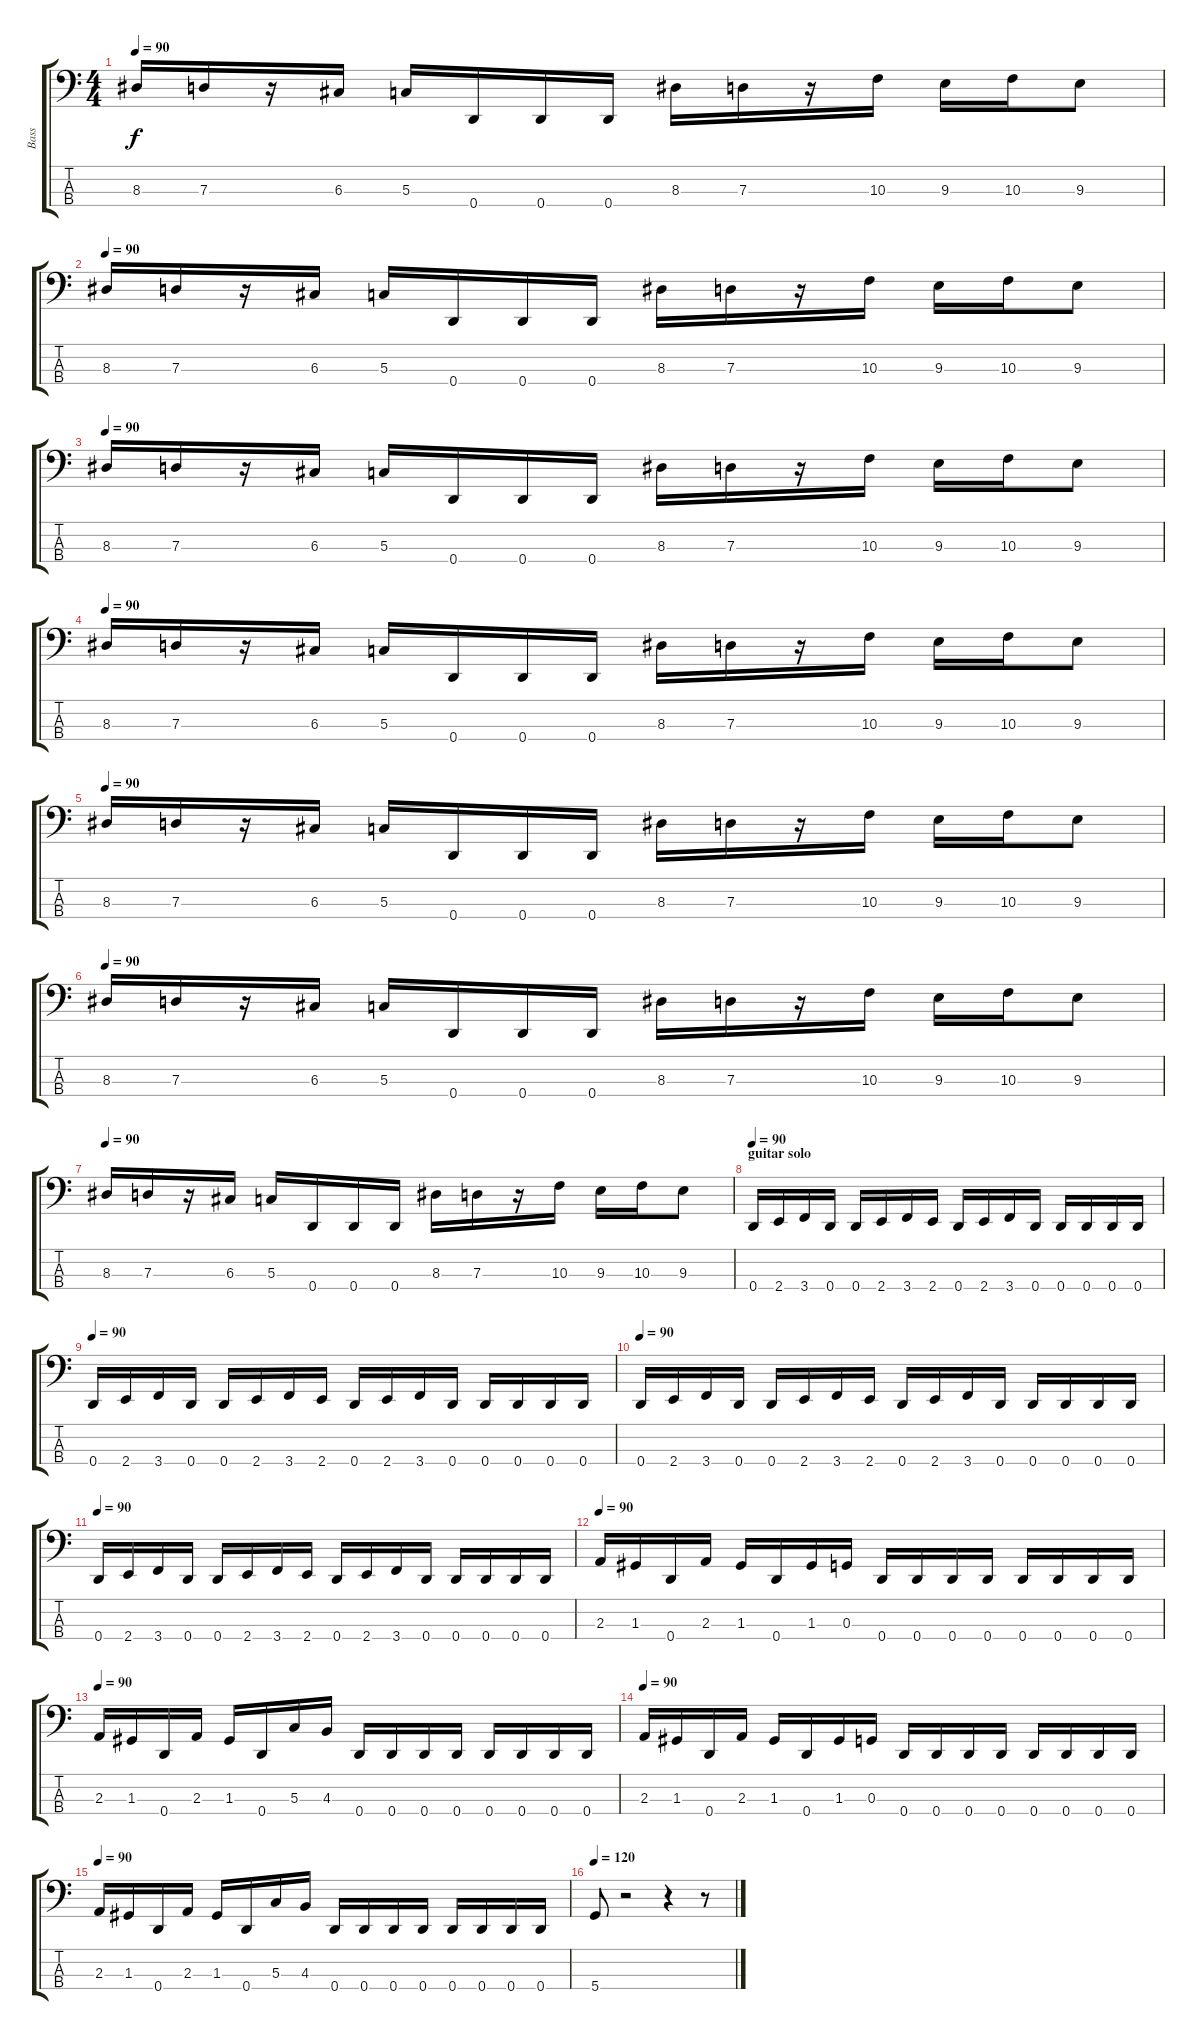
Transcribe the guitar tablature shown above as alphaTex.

\track ("Bass" "Bass") {instrument electricbasspick}
\staff {score tabs}
\tuning (F2 C2 G1 D1) {hide}
\ts (4 4)
\tempo 90
\clef f4
\ks c
8.3.16{dy f} 7.3.16 r.16 6.3.16 5.3.16 0.4.16 0.4.16 0.4.16 8.3.16 7.3.16 r.16 10.3.16 9.3.16 10.3.16 9.3.8 |
\tempo 90
8.3.16 7.3.16 r.16 6.3.16 5.3.16 0.4.16 0.4.16 0.4.16 8.3.16 7.3.16 r.16 10.3.16 9.3.16 10.3.16 9.3.8 |
\tempo 90
8.3.16 7.3.16 r.16 6.3.16 5.3.16 0.4.16 0.4.16 0.4.16 8.3.16 7.3.16 r.16 10.3.16 9.3.16 10.3.16 9.3.8 |
\tempo 90
8.3.16 7.3.16 r.16 6.3.16 5.3.16 0.4.16 0.4.16 0.4.16 8.3.16 7.3.16 r.16 10.3.16 9.3.16 10.3.16 9.3.8 |
\tempo 90
8.3.16 7.3.16 r.16 6.3.16 5.3.16 0.4.16 0.4.16 0.4.16 8.3.16 7.3.16 r.16 10.3.16 9.3.16 10.3.16 9.3.8 |
\tempo 90
8.3.16 7.3.16 r.16 6.3.16 5.3.16 0.4.16 0.4.16 0.4.16 8.3.16 7.3.16 r.16 10.3.16 9.3.16 10.3.16 9.3.8 |
\tempo 90
8.3.16 7.3.16 r.16 6.3.16 5.3.16 0.4.16 0.4.16 0.4.16 8.3.16 7.3.16 r.16 10.3.16 9.3.16 10.3.16 9.3.8 |
\section ("" "guitar solo")
\tempo 90
0.4.16 2.4.16 3.4.16 0.4.16 0.4.16 2.4.16 3.4.16 2.4.16 0.4.16 2.4.16 3.4.16 0.4.16 0.4.16 0.4.16 0.4.16 0.4.16 |
\tempo 90
0.4.16 2.4.16 3.4.16 0.4.16 0.4.16 2.4.16 3.4.16 2.4.16 0.4.16 2.4.16 3.4.16 0.4.16 0.4.16 0.4.16 0.4.16 0.4.16 |
\tempo 90
0.4.16 2.4.16 3.4.16 0.4.16 0.4.16 2.4.16 3.4.16 2.4.16 0.4.16 2.4.16 3.4.16 0.4.16 0.4.16 0.4.16 0.4.16 0.4.16 |
\tempo 90
0.4.16 2.4.16 3.4.16 0.4.16 0.4.16 2.4.16 3.4.16 2.4.16 0.4.16 2.4.16 3.4.16 0.4.16 0.4.16 0.4.16 0.4.16 0.4.16 |
\tempo 90
2.3.16 1.3.16 0.4.16 2.3.16 1.3.16 0.4.16 1.3.16 0.3.16 0.4.16 0.4.16 0.4.16 0.4.16 0.4.16 0.4.16 0.4.16 0.4.16 |
\tempo 90
2.3.16 1.3.16 0.4.16 2.3.16 1.3.16 0.4.16 5.3.16 4.3.16 0.4.16 0.4.16 0.4.16 0.4.16 0.4.16 0.4.16 0.4.16 0.4.16 |
\tempo 90
2.3.16 1.3.16 0.4.16 2.3.16 1.3.16 0.4.16 1.3.16 0.3.16 0.4.16 0.4.16 0.4.16 0.4.16 0.4.16 0.4.16 0.4.16 0.4.16 |
\tempo 90
2.3.16 1.3.16 0.4.16 2.3.16 1.3.16 0.4.16 5.3.16 4.3.16 0.4.16 0.4.16 0.4.16 0.4.16 0.4.16 0.4.16 0.4.16 0.4.16 |
\tempo 120
5.4.8 r.2 r.4 r.8
